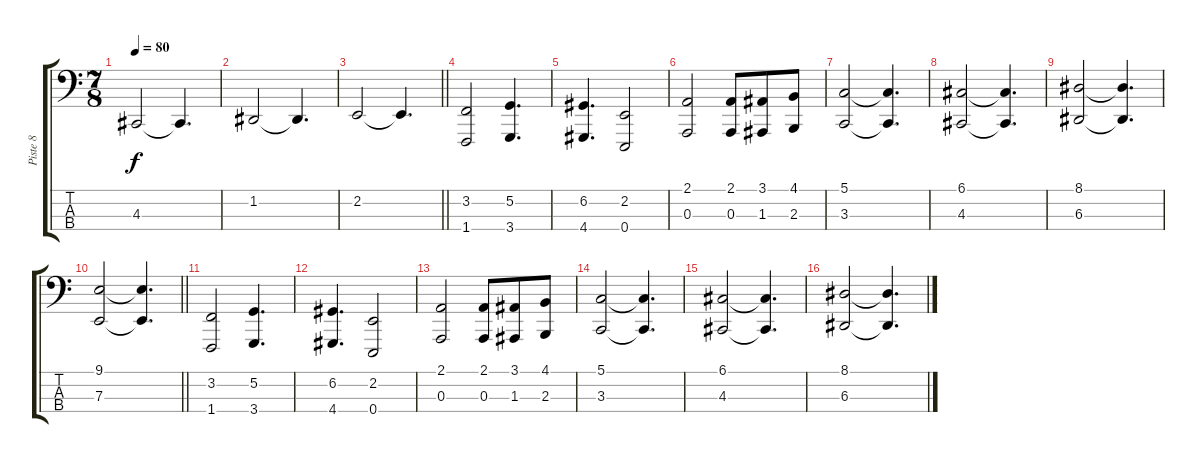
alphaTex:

\track ("Piste 8" "Piste 8") {instrument lead8bassandlead}
\staff {score tabs}
\tuning (G2 D2 A1 E1) {hide}
\ts (7 8)
\tempo 80
\clef f4
\ks c
4.3.2{dy f} 4.3{t}.4{d} |
1.2.2 1.2{t}.4{d} |
\barLineRight lightlight
2.2.2 2.2{t}.4{d} |
(3.2 1.4).2{volume 9} (5.2 3.4).4{d} |
(6.2 4.4).4{d} (2.2 0.4).2 |
(2.1 0.3).2 (2.1 0.3).8 (3.1 1.3).8 (4.1 2.3).8 |
(5.1 3.3).2 (5.1{t} 3.3{t}).4{d} |
(6.1 4.3).2 (6.1{t} 4.3{t}).4{d} |
(8.1 6.3).2 (8.1{t} 6.3{t}).4{d} |
\barLineRight lightlight
(9.1 7.3).2 (9.1{t} 7.3{t}).4{d} |
(3.2 1.4).2{volume 9} (5.2 3.4).4{d} |
(6.2 4.4).4{d volume 8} (2.2 0.4).2 |
(2.1 0.3).2{volume 7} (2.1 0.3).8 (3.1 1.3).8 (4.1 2.3).8 |
(5.1 3.3).2{volume 6} (5.1{t} 3.3{t}).4{d} |
(6.1 4.3).2{volume 5} (6.1{t} 4.3{t}).4{d} |
(8.1 6.3).2{volume 4} (8.1{t} 6.3{t}).4{d}
